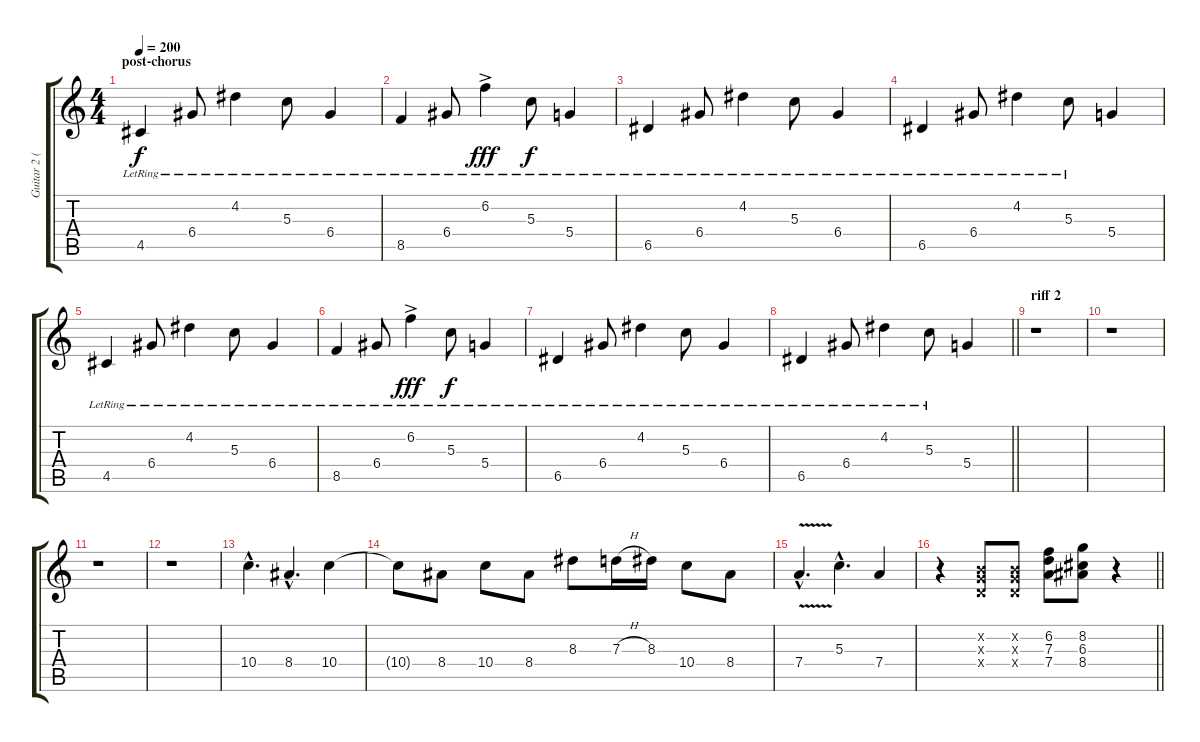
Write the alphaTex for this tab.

\track ("Guitar 2 (Lead)" "Guitar 2 (") {instrument overdrivenguitar}
\staff {score tabs}
\tuning (E4 B3 G3 D3 A2 E2) {hide}
\ts (4 4)
\section ("" "post-chorus")
\tempo 200
\clef g2
\ks c
4.5{lr}.4{dy f instrument electricguitarclean} 6.4{lr}.8 4.2{lr}.4 5.3{lr}.8 6.4{lr}.4 |
8.5{lr}.4 6.4{lr}.8 6.2{ac lr}.4{dy fff} 5.3{lr}.8{dy f} 5.4{lr}.4 |
6.5{lr}.4 6.4{lr}.8 4.2{lr}.4 5.3{lr}.8 6.4{lr}.4 |
6.5{lr}.4 6.4{lr}.8 4.2{lr}.4 5.3{lr}.8 5.4.4 |
4.5{lr}.4{instrument electricguitarclean} 6.4{lr}.8 4.2{lr}.4 5.3{lr}.8 6.4{lr}.4 |
8.5{lr}.4 6.4{lr}.8 6.2{ac lr}.4{dy fff} 5.3{lr}.8{dy f} 5.4{lr}.4 |
6.5{lr}.4 6.4{lr}.8 4.2{lr}.4 5.3{lr}.8 6.4{lr}.4 |
\barLineRight lightlight
6.5{lr}.4 6.4{lr}.8 4.2{lr}.4 5.3{lr}.8 5.4.4 |
\section ("" "riff 2")
r.1 |
r.1 |
r.1 |
r.1 |
10.4{hac}.4{d} 8.4{hac}.4{d} 10.4.4 |
10.4{t}.8 8.4.8 10.4.8 8.4.8 8.3.8 7.3{h}.16 8.3.16 10.4.8 8.4.8 |
7.4{v hac}.4{d} 5.3{hac}.4{d} 7.4.4 |
\barLineRight lightlight
r.4 (0.2{x} 0.3{x} 0.4{x}).8 (0.2{x} 0.3{x} 0.4{x}).8 (6.2 7.3 7.4).8 (8.2 6.3 8.4).8 r.4
